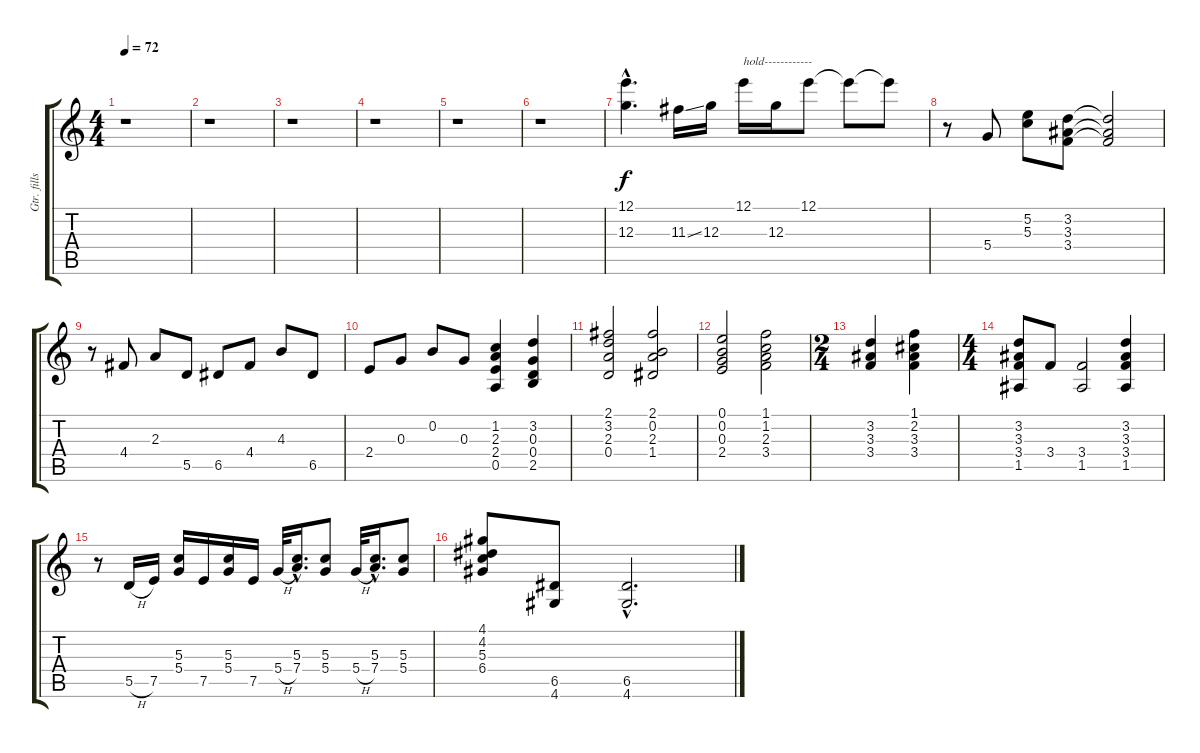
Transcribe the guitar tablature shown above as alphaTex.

\track ("Gtr. fills" "Gtr. fills") {instrument electricguitarclean}
\staff {score tabs}
\tuning (E4 B3 G3 D3 A2 E2) {hide}
\ts (4 4)
\tempo 72
\clef g2
\ks c
r.1{dy f} |
r.1 |
r.1 |
r.1 |
r.1 |
r.1 |
(12.1{hac} 12.3{hac}).4{d} 11.3{ss}.16 12.3.16 12.1.16{txt "hold------------"} 12.3.16 12.1.8 12.1{t}.8 12.1{t}.8 |
r.8 5.4.8 (5.2 5.3).8 (3.2 3.3 3.4).8 (3.2{t} 3.3{t} 3.4{t}).2 |
r.8 4.4.8 2.3.8 5.5.8 6.5.8 4.4.8 4.3.8 6.5.8 |
2.4.8 0.3.8 0.2.8 0.3.8 (1.2 2.3 2.4 0.5).4 (3.2 0.3 0.4 2.5).4 |
(2.1 3.2 2.3 0.4).2 (2.1 0.2 2.3 1.4).2 |
(0.1 0.2 0.3 2.4).2 (1.1 1.2 2.3 3.4).2 |
\ts (2 4)
(3.2 3.3 3.4).4 (1.1 2.2 3.3 3.4).4 |
\ts (4 4)
(3.2 3.3 3.4 1.5).8 3.4.8 (3.4 1.5).2 (3.2 3.3 3.4 1.5).4 |
r.8 5.5{h}.16 7.5.16 (5.3 5.4).16 7.5.16 (5.3 5.4).16 7.5.16 5.4{h}.32 (5.3{hac} 7.4{hac}).16{d} (5.3 5.4).8 5.4{h}.32 (5.3{hac} 7.4{hac}).16{d} (5.3 5.4).8 |
(4.1 4.2 5.3 6.4).8 (6.5 4.6).8 (6.5{hac} 4.6{hac}).2{d}
